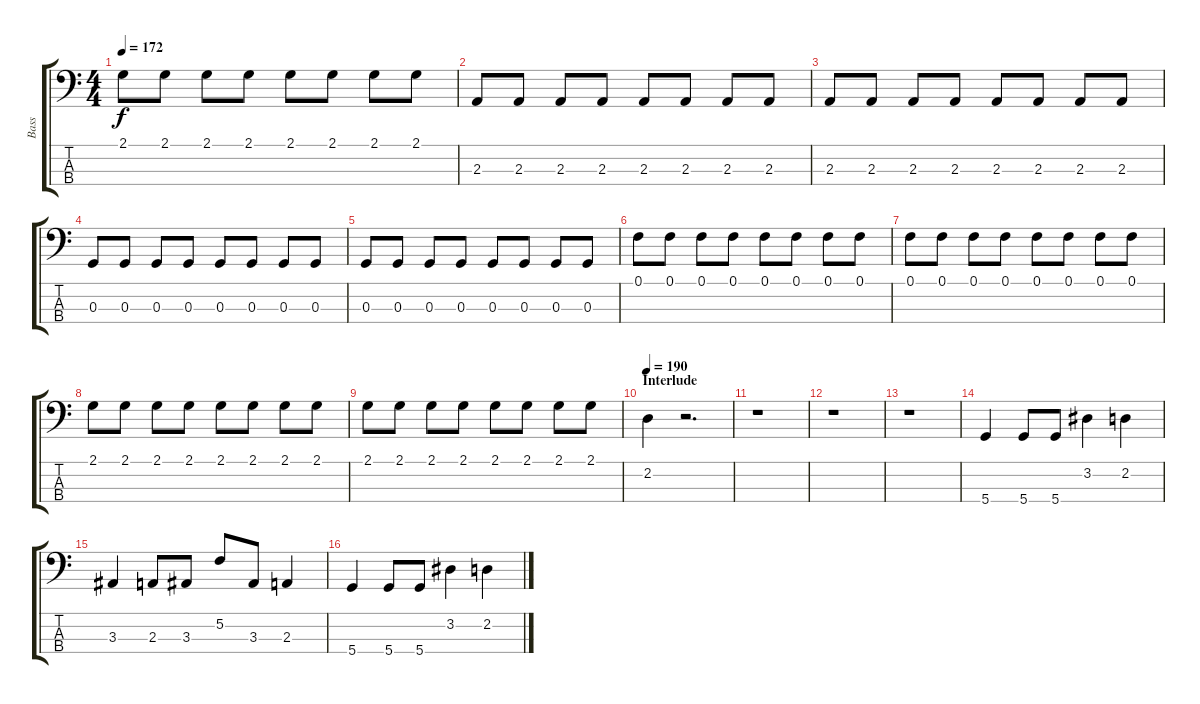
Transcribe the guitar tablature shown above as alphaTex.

\track ("Bass" "Bass") {instrument electricbasspick}
\staff {score tabs}
\tuning (F2 C2 G1 D1) {hide}
\ts (4 4)
\tempo 172
\clef f4
\ks c
2.1.8{dy f} 2.1.8 2.1.8 2.1.8 2.1.8 2.1.8 2.1.8 2.1.8 |
2.3.8 2.3.8 2.3.8 2.3.8 2.3.8 2.3.8 2.3.8 2.3.8 |
2.3.8 2.3.8 2.3.8 2.3.8 2.3.8 2.3.8 2.3.8 2.3.8 |
0.3.8 0.3.8 0.3.8 0.3.8 0.3.8 0.3.8 0.3.8 0.3.8 |
0.3.8 0.3.8 0.3.8 0.3.8 0.3.8 0.3.8 0.3.8 0.3.8 |
0.1.8 0.1.8 0.1.8 0.1.8 0.1.8 0.1.8 0.1.8 0.1.8 |
0.1.8 0.1.8 0.1.8 0.1.8 0.1.8 0.1.8 0.1.8 0.1.8 |
2.1.8 2.1.8 2.1.8 2.1.8 2.1.8 2.1.8 2.1.8 2.1.8 |
2.1.8 2.1.8 2.1.8 2.1.8 2.1.8 2.1.8 2.1.8 2.1.8 |
\section ("" "Interlude")
\tempo 190
2.2.4 r.2{d} |
r.1 |
r.1 |
r.1 |
5.4.4 5.4.8 5.4.8 3.2.4 2.2.4 |
3.3.4 2.3.8 3.3.8 5.2.8 3.3.8 2.3.4 |
5.4.4 5.4.8 5.4.8 3.2.4 2.2.4
